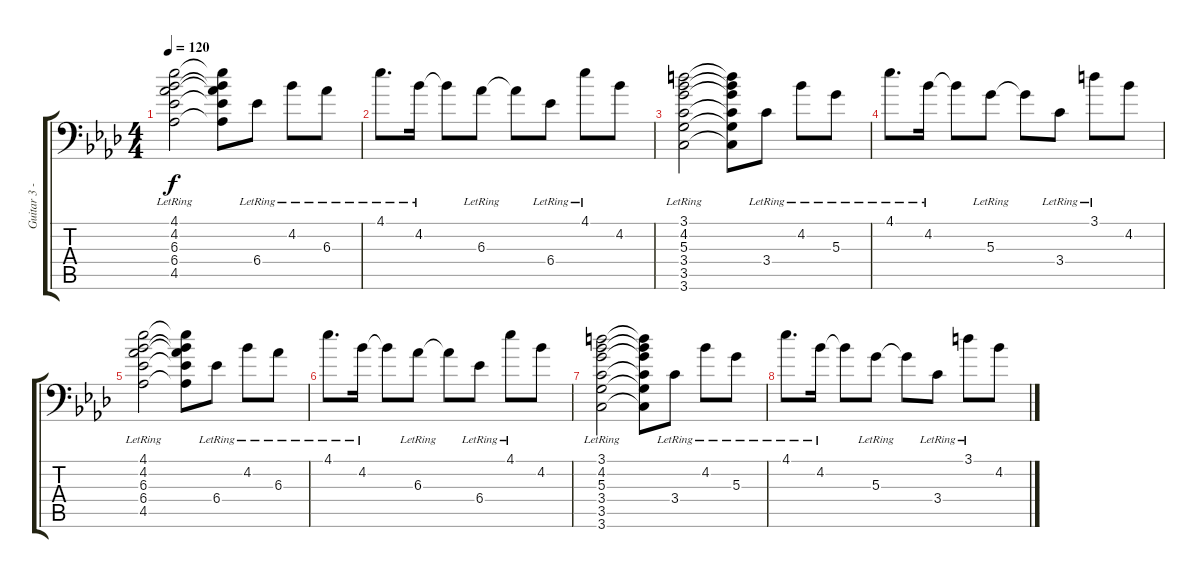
\track ("Guitar 3 - Aoi" "Guitar 3 -") {instrument distortionguitar}
\staff {score tabs}
\tuning (B3 Gb3 D3 A2 E2 A1) {hide}
\ts (4 4)
\tempo 120
\clef f4
\ks ab
(4.1{lr} 4.2{lr} 6.3{lr} 6.4{lr} 4.5{lr}).2{dy f} (4.1{t} 4.2{t} 6.3{t} 6.4{t} 4.5{t}).8 6.4{lr}.8 4.2{lr}.8 6.3{lr}.8 |
4.1{lr}.8{d} 4.2{lr}.16 4.2{t}.8 6.3{lr}.8 6.3{t}.8 6.4{lr}.8 4.1{lr}.8 4.2.8 |
(3.1{lr} 4.2{lr} 5.3{lr} 3.4{lr} 3.5{lr} 3.6{lr}).2 (3.1{t} 4.2{t} 5.3{t} 3.4{t} 3.5{t} 3.6{t}).8 3.4{lr}.8 4.2{lr}.8 5.3{lr}.8 |
4.1{lr}.8{d} 4.2{lr}.16 4.2{t}.8 5.3{lr}.8 5.3{t}.8 3.4{lr}.8 3.1{lr}.8 4.2.8 |
(4.1{lr} 4.2{lr} 6.3{lr} 6.4{lr} 4.5{lr}).2 (4.1{t} 4.2{t} 6.3{t} 6.4{t} 4.5{t}).8 6.4{lr}.8 4.2{lr}.8 6.3{lr}.8 |
4.1{lr}.8{d} 4.2{lr}.16 4.2{t}.8 6.3{lr}.8 6.3{t}.8 6.4{lr}.8 4.1{lr}.8 4.2.8 |
(3.1{lr} 4.2{lr} 5.3{lr} 3.4{lr} 3.5{lr} 3.6{lr}).2 (3.1{t} 4.2{t} 5.3{t} 3.4{t} 3.5{t} 3.6{t}).8 3.4{lr}.8 4.2{lr}.8 5.3{lr}.8 |
4.1{lr}.8{d} 4.2{lr}.16 4.2{t}.8 5.3{lr}.8 5.3{t}.8 3.4{lr}.8 3.1{lr}.8 4.2.8
